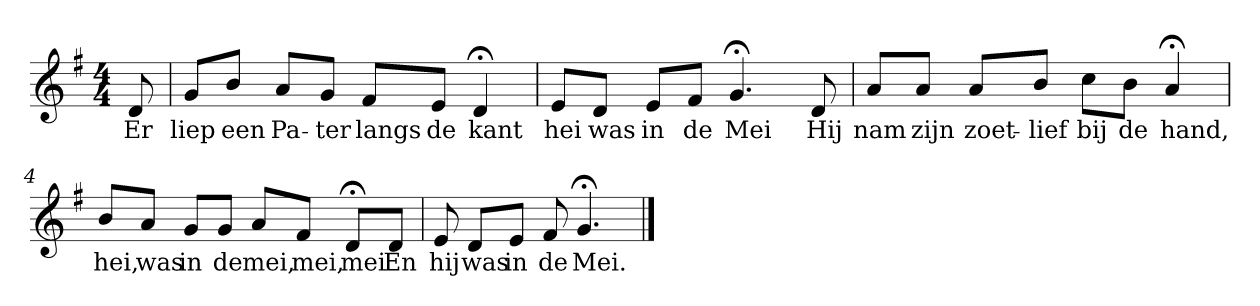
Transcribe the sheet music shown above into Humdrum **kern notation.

**kern	**text
*part1	*part1
*staff1	*staff1
*k[f#]	*
*G:	*
*M4/4	*
*MM120	*
=	=
8d	Er
=1	=1
8gL	liep
8bJ	een
8aL	Pa-
8gJ	-ter
8f#L	langs
8eJ	de
4d;<	kant
=2	=2
8eL	hei
8dJ	was
8eL	in
8f#J	de
4.g;<	Mei
8d	Hij
=3	=3
8aL	nam
8aJ	zijn
8aL	zoet-
8bJ	-lief
8ccL	bij
8bJ	de
4a;<	hand,
=4	=4
8bL	hei,
8aJ	was
8gL	in
8gJ	de
8aL	mei,
8f#J	mei,
8d;<L	mei
8dJ	En
=5	=5
8e	hij
8dL	was
8eJ	in
8f#	de
4.g;<	Mei.
==	==
*-	*-
